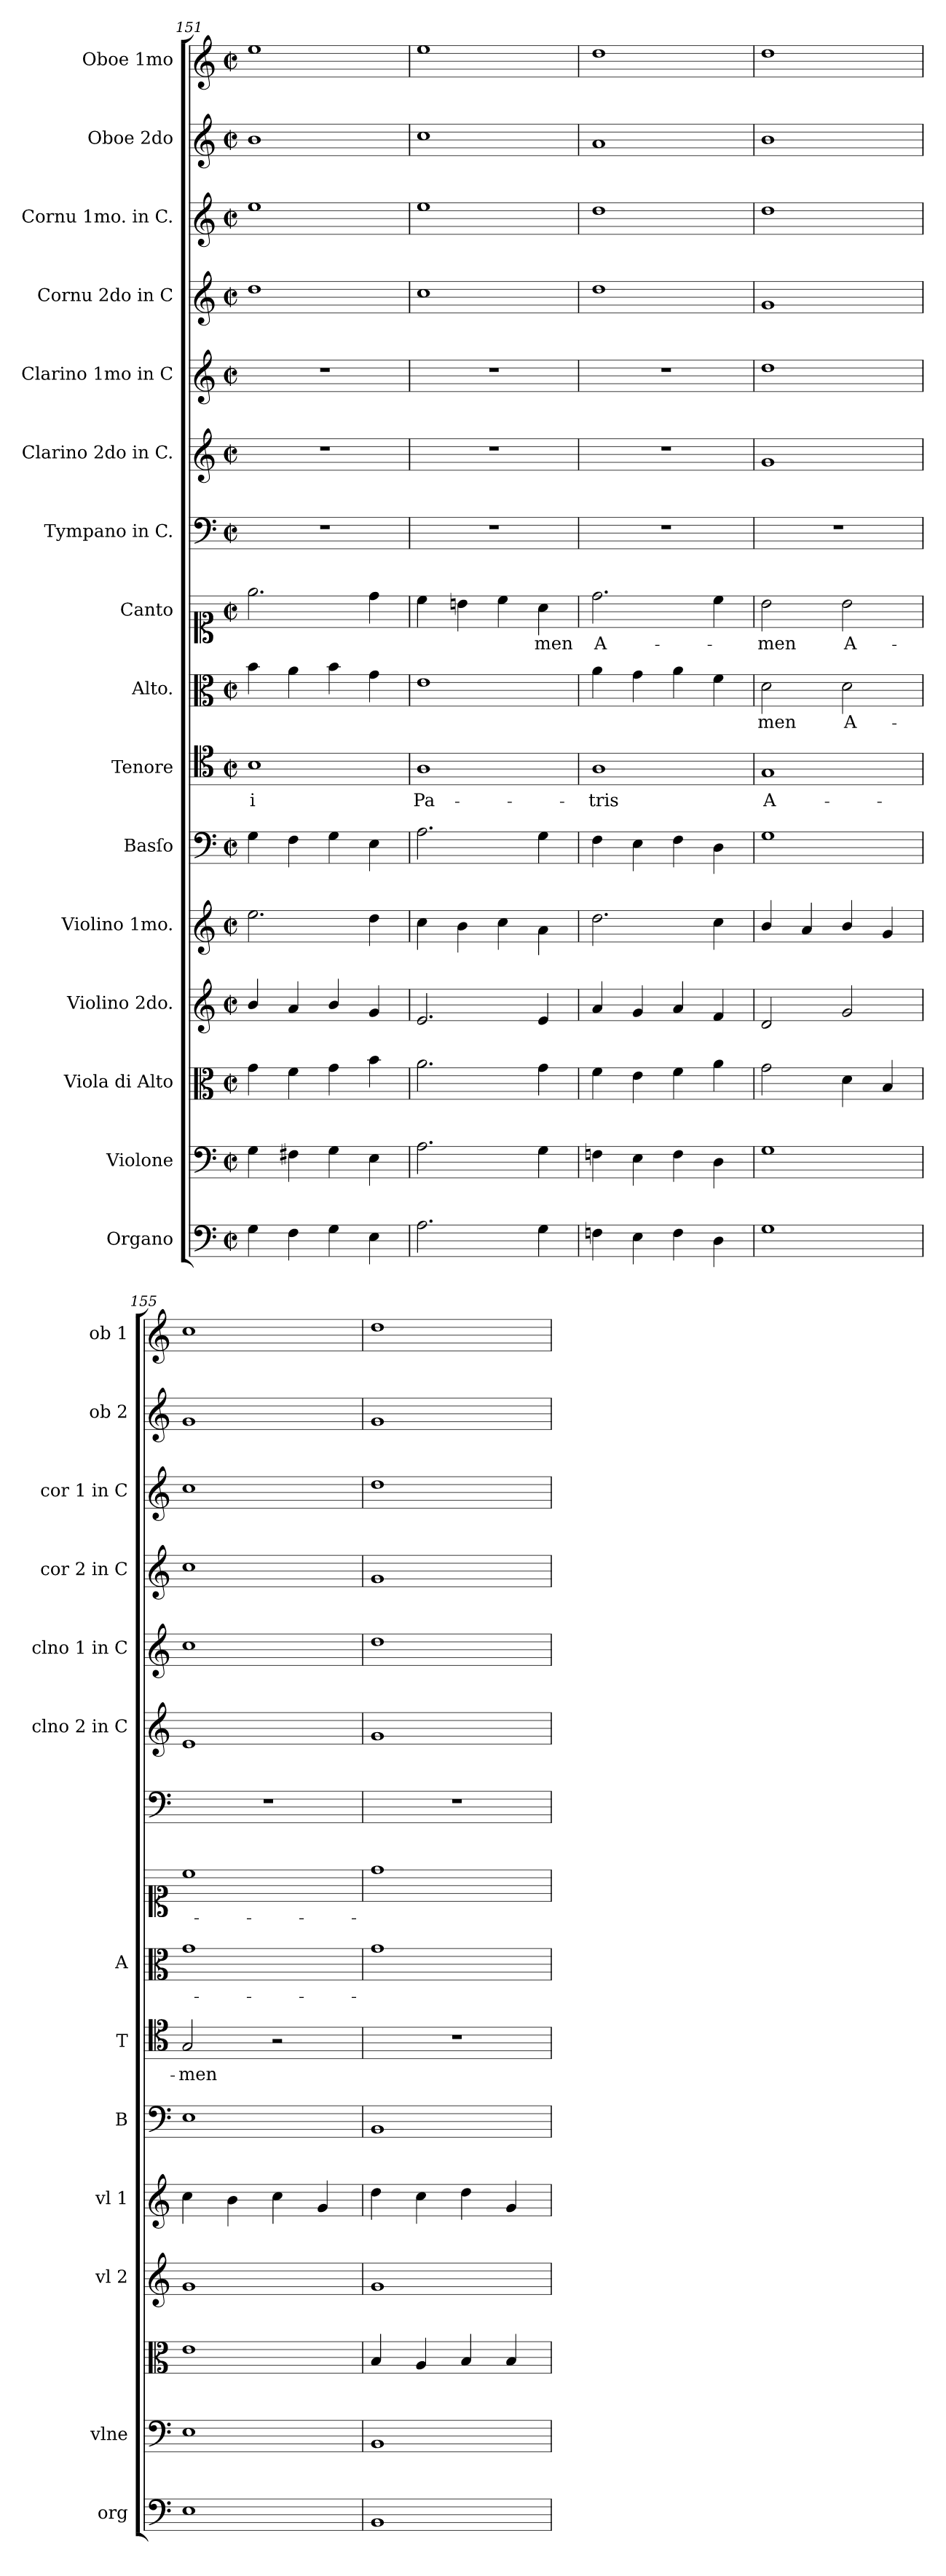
**kern	**kern	**kern	**kern	**kern	**kern	**kern	**text	**kern	**text	**kern	**text	**kern	**kern	**kern	**kern	**kern	**kern	**kern
*part16	*part15	*part14	*part13	*part12	*part11	*part10	*part10	*part9	*part9	*part8	*part8	*part7	*part6	*part5	*part4	*part3	*part2	*part1
*staff16	*staff15	*staff14	*staff13	*staff12	*staff11	*staff10	*staff10	*staff9	*staff9	*staff8	*staff8	*staff7	*staff6	*staff5	*staff4	*staff3	*staff2	*staff1
*I"Organo	*I"Violone	*I"Viola di Alto	*I"Violino 2do.	*I"Violino 1mo.	*I"Basſo	*I"Tenore	*	*I"Alto.	*	*I"Canto	*	*I"Tympano in C.	*I"Clarino 2do in C.	*I"Clarino 1mo in C	*I"Cornu 2do in C	*I"Cornu 1mo. in C.	*I"Oboe 2do	*I"Oboe 1mo
*I'org	*I'vlne	*	*I'vl 2	*I'vl 1	*I'B	*I'T	*	*I'A	*	*	*	*	*I'clno 2 in C	*I'clno 1 in C	*I'cor 2 in C	*I'cor 1 in C	*I'ob 2	*I'ob 1
*clefF4	*clefF4	*clefC3	*clefG2	*clefG2	*clefF4	*clefC4	*	*clefC3	*	*clefC1	*	*clefF4	*clefG2	*clefG2	*clefG2	*clefG2	*clefG2	*clefG2
*k[]	*k[]	*k[]	*k[]	*k[]	*k[]	*k[]	*	*k[]	*	*k[]	*	*k[]	*k[]	*k[]	*k[]	*k[]	*k[]	*k[]
*C:	*C:	*C:	*C:	*C:	*C:	*C:	*	*C:	*	*C:	*	*C:	*C:	*C:	*C:	*C:	*C:	*C:
*M2/2	*M2/2	*M2/2	*M2/2	*M2/2	*M2/2	*M2/2	*	*M2/2	*	*M2/2	*	*M2/2	*M2/2	*M2/2	*M2/2	*M2/2	*M2/2	*M2/2
*met(c|)	*met(c|)	*met(c|)	*met(c|)	*met(c|)	*met(c|)	*met(c|)	*	*met(c|)	*	*met(c|)	*	*met(c|)	*met(c|)	*met(c|)	*met(c|)	*met(c|)	*met(c|)	*met(c|)
=151	=151	=151	=151	=151	=151	=151	=151	=151	=151	=151	=151	=151	=151	=151	=151	=151	=151	=151
4G\	4G\	4g\	4b/	2.ee\	4G\	1B	-i	4b\	.	2.ee\	.	1r	1r	1r	1dd	1ee	1b	1ee
4F\	4F#X\	4f\	4a/	.	4F\	.	.	4a\	.	.	.	.	.	.	.	.	.	.
4G\	4G\	4g\	4b/	.	4G\	.	.	4b\	.	.	.	.	.	.	.	.	.	.
4E\	4E\	4b\	4g/	4dd\	4E\	.	.	4g\	.	4dd\	.	.	.	.	.	.	.	.
=152	=152	=152	=152	=152	=152	=152	=152	=152	=152	=152	=152	=152	=152	=152	=152	=152	=152	=152
2.A\	2.A\	2.a\	2.e/	4cc\	2.A\	1A	Pa-	1e	.	4cc\	.	1r	1r	1r	1cc	1ee	1cc	1ee
.	.	.	.	4b\	.	.	.	.	.	4bn\	.	.	.	.	.	.	.	.
.	.	.	.	4cc\	.	.	.	.	.	4cc\	.	.	.	.	.	.	.	.
4G\	4G\	4g\	4e/	4a\	4G\	.	.	.	.	4a\	-men	.	.	.	.	.	.	.
=153	=153	=153	=153	=153	=153	=153	=153	=153	=153	=153	=153	=153	=153	=153	=153	=153	=153	=153
4Fn\	4Fn\	4f\	4a/	2.dd\	4F\	1A	-tris	4a\	.	2.dd\	A-	1r	1r	1r	1dd	1dd	1a	1dd
4E\	4E\	4e\	4g/	.	4E\	.	.	4g\	.	.	.	.	.	.	.	.	.	.
4F\	4F\	4f\	4a/	.	4F\	.	.	4a\	.	.	.	.	.	.	.	.	.	.
4D\	4D\	4a\	4f/	4cc\	4D\	.	.	4f\	.	4cc\	.	.	.	.	.	.	.	.
=154	=154	=154	=154	=154	=154	=154	=154	=154	=154	=154	=154	=154	=154	=154	=154	=154	=154	=154
1G	1G	2g\	2d/	4b/	1G	1G	A-	2d\	-men	2b\	-men	1r	1g	1dd	1g	1dd	1b	1dd
.	.	.	.	4a/	.	.	.	.	.	.	.	.	.	.	.	.	.	.
.	.	4d\	2g/	4b/	.	.	.	2d\	A-	2b\	A-	.	.	.	.	.	.	.
.	.	4B/	.	4g/	.	.	.	.	.	.	.	.	.	.	.	.	.	.
=155	=155	=155	=155	=155	=155	=155	=155	=155	=155	=155	=155	=155	=155	=155	=155	=155	=155	=155
1E	1E	1e	1g	4cc\	1E	2G/	-men	1g	.	1cc	.	1r	1e	1cc	1cc	1cc	1g	1cc
.	.	.	.	4b\	.	.	.	.	.	.	.	.	.	.	.	.	.	.
.	.	.	.	4cc\	.	2r	.	.	.	.	.	.	.	.	.	.	.	.
.	.	.	.	4g/	.	.	.	.	.	.	.	.	.	.	.	.	.	.
=156	=156	=156	=156	=156	=156	=156	=156	=156	=156	=156	=156	=156	=156	=156	=156	=156	=156	=156
1BB	1BB	4B/	1g	4dd\	1BB	1r	.	1g	.	1dd	.	1r	1g	1dd	1g	1dd	1g	1dd
.	.	4A/	.	4cc\	.	.	.	.	.	.	.	.	.	.	.	.	.	.
.	.	4B/	.	4dd\	.	.	.	.	.	.	.	.	.	.	.	.	.	.
.	.	4B/	.	4g/	.	.	.	.	.	.	.	.	.	.	.	.	.	.
=	=	=	=	=	=	=	=	=	=	=	=	=	=	=	=	=	=	=
*-	*-	*-	*-	*-	*-	*-	*-	*-	*-	*-	*-	*-	*-	*-	*-	*-	*-	*-
